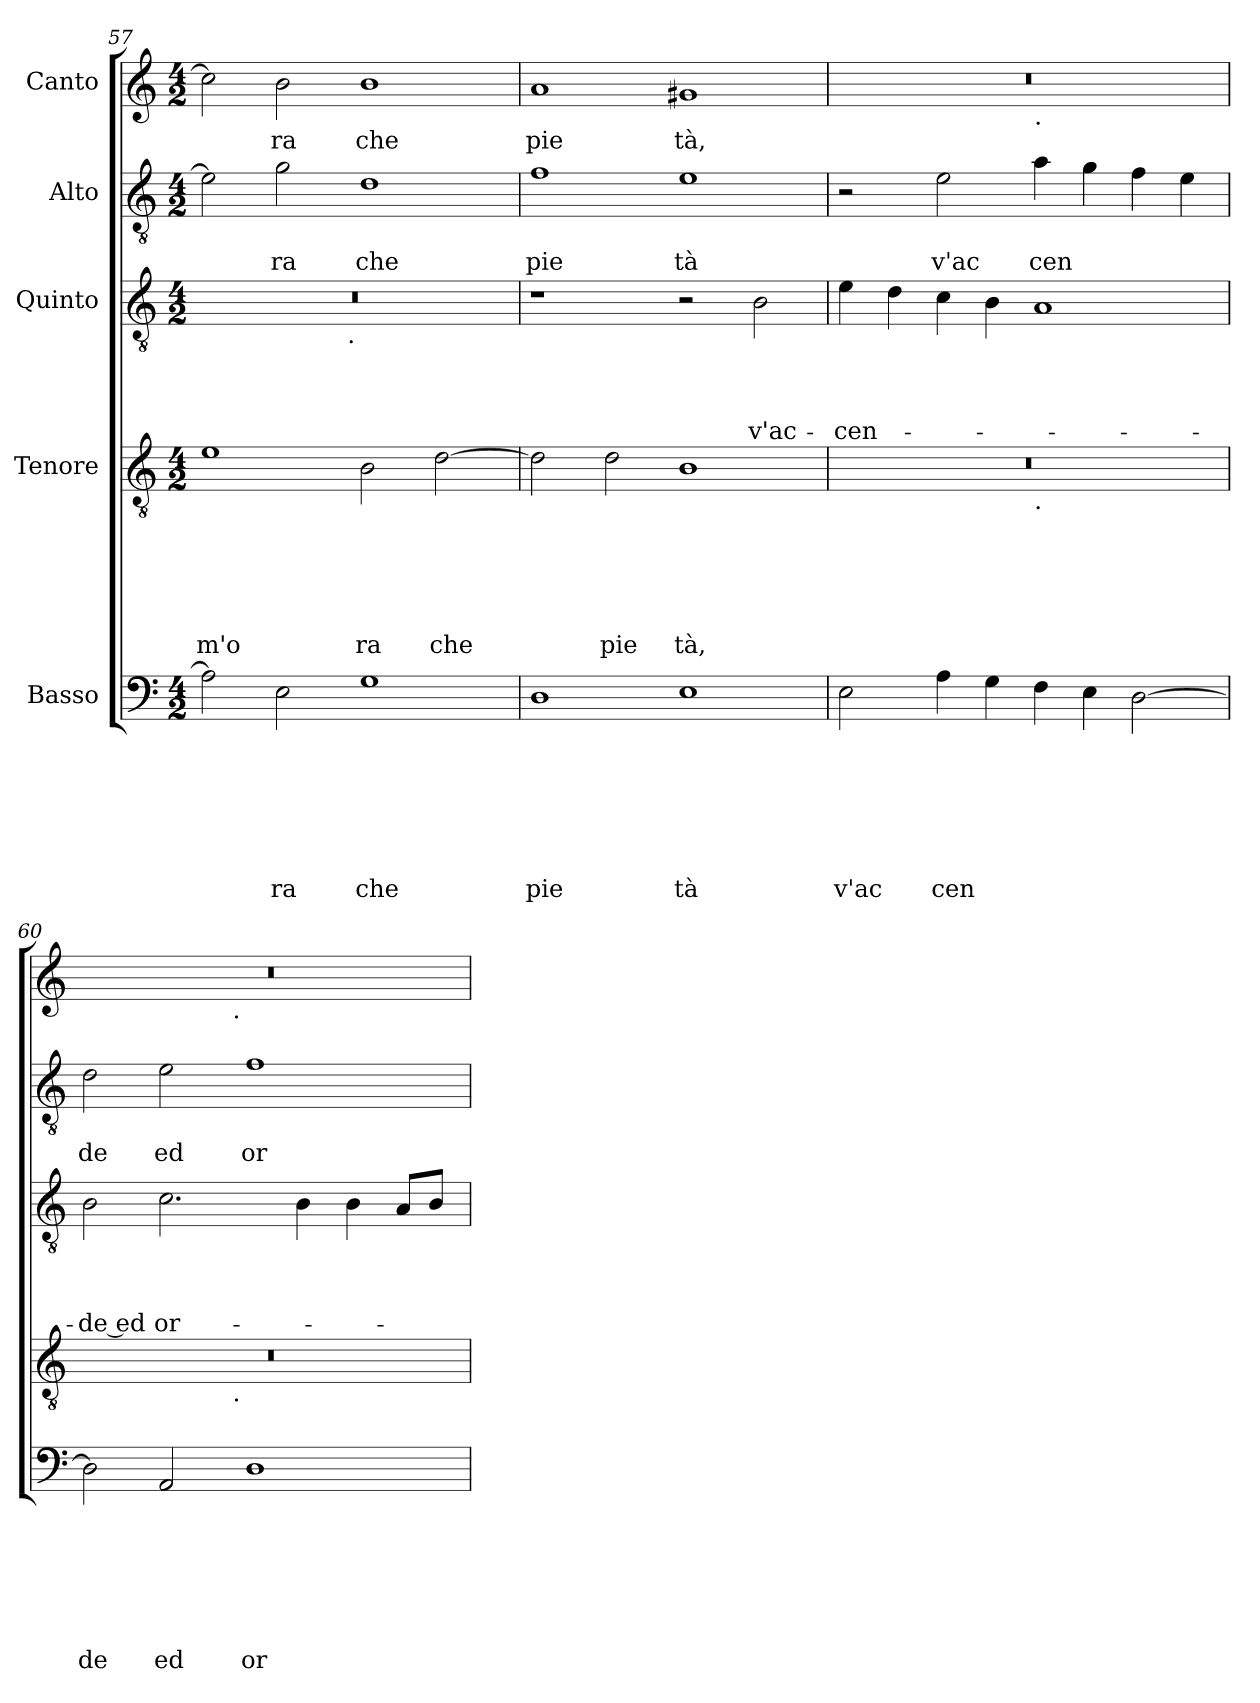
**kern	**text	**text	**text	**text	**text	**text	**text	**kern	**text	**text	**text	**text	**text	**text	**kern	**text	**text	**text	**text	**kern	**text	**text	**kern	**text
*part5	*part5	*part5	*part5	*part5	*part5	*part5	*part5	*part4	*part4	*part4	*part4	*part4	*part4	*part4	*part3	*part3	*part3	*part3	*part3	*part2	*part2	*part2	*part1	*part1
*staff5	*staff5	*staff5	*staff5	*staff5	*staff5	*staff5	*staff5	*staff4	*staff4	*staff4	*staff4	*staff4	*staff4	*staff4	*staff3	*staff3	*staff3	*staff3	*staff3	*staff2	*staff2	*staff2	*staff1	*staff1
*I"Basso	*	*	*	*	*	*	*	*I"Tenore	*	*	*	*	*	*	*I"Quinto	*	*	*	*	*I"Alto	*	*	*I"Canto	*
!!LO:LB:g=z
*clefF4	*	*	*	*	*	*	*	*clefGv2	*	*	*	*	*	*	*clefGv2	*	*	*	*	*clefGv2	*	*	*clefG2	*
*k[]	*	*	*	*	*	*	*	*k[]	*	*	*	*	*	*	*k[]	*	*	*	*	*k[]	*	*	*k[]	*
*C:	*	*	*	*	*	*	*	*C:	*	*	*	*	*	*	*C:	*	*	*	*	*C:	*	*	*C:	*
*M4/2	*	*	*	*	*	*	*	*M4/2	*	*	*	*	*	*	*M4/2	*	*	*	*	*M4/2	*	*	*M4/2	*
=57	=57	=57	=57	=57	=57	=57	=57	=57	=57	=57	=57	=57	=57	=57	=57	=57	=57	=57	=57	=57	=57	=57	=57	=57
!	!	!	!	!	!	!	!	!	!	!	!	!	!	!LO:LY:b	!	!	!	!	!	!	!	!	!	!
*	*	*	*	*	*	*	*	*	*	*	*	*	*	*	*^	*	*	*	*	*	*	*	*	*
2A\]	.	.	.	.	.	.	.	1e	.	.	.	.	.	m'o	0r	2ryy	.	.	.	.	2e\]	.	.	2cc\]	.
!	!	!	!	!	!	!	!LO:LY:b	!	!	!	!	!	!	!	!	!	!	!	!	!	!	!	!LO:LY:b	!	!LO:LY:b
2E\	.	.	.	.	.	.	ra	.	.	.	.	.	.	.	.	4...ryy	.	.	.	.	2g\	.	-ra	2b\	-ra
!	!	!	!	!	!	!	!	!	!	!	!	!	!	!	!	!LO:TX:b:t=.	!	!	!	!	!	!	!	!	!
.	.	.	.	.	.	.	.	.	.	.	.	.	.	.	.	1ryy	.	.	.	.	.	.	.	.	.
!	!	!	!	!	!	!	!LO:LY:b	!	!	!	!	!	!	!LO:LY:b	!	!	!	!	!	!	!	!	!LO:LY:b	!	!LO:LY:b
1G	.	.	.	.	.	.	che	2B\	.	.	.	.	.	ra	.	.	.	.	.	.	1d	.	che	1b	che
!	!	!	!	!	!	!	!	!	!	!	!	!	!	!LO:LY:b	!	!	!	!	!	!	!	!	!	!	!
.	.	.	.	.	.	.	.	[>2d\	.	.	.	.	.	che	.	.	.	.	.	.	.	.	.	.	.
.	.	.	.	.	.	.	.	.	.	.	.	.	.	.	.	32ryy	.	.	.	.	.	.	.	.	.
=58	=58	=58	=58	=58	=58	=58	=58	=58	=58	=58	=58	=58	=58	=58	=58	=58	=58	=58	=58	=58	=58	=58	=58	=58	=58
!	!	!	!	!	!	!	!LO:LY:b	!	!	!	!	!	!	!	!	!	!	!	!	!	!	!	!LO:LY:b	!	!LO:LY:b
*	*	*	*	*	*	*	*	*	*	*	*	*	*	*	*v	*v	*	*	*	*	*	*	*	*	*
1D	.	.	.	.	.	.	pie	2d\]	.	.	.	.	.	.	1r	.	.	.	.	1f	.	pie	1a	pie
!	!	!	!	!	!	!	!	!	!	!	!	!	!	!LO:LY:b	!	!	!	!	!	!	!	!	!	!
.	.	.	.	.	.	.	.	2d\	.	.	.	.	.	pie	.	.	.	.	.	.	.	.	.	.
!	!	!	!	!	!	!	!LO:LY:b	!	!	!	!	!	!	!LO:LY:b	!	!	!	!	!	!	!	!LO:LY:b	!	!LO:LY:b
1E	.	.	.	.	.	.	tà	1B	.	.	.	.	.	tà,	2r	.	.	.	.	1e	.	tà	1g#X	tà,
!	!	!	!	!	!	!	!	!	!	!	!	!	!	!	!	!	!	!	!LO:LY:b	!	!	!	!	!
.	.	.	.	.	.	.	.	.	.	.	.	.	.	.	2B\	.	.	.	v'ac-	.	.	.	.	.
=59	=59	=59	=59	=59	=59	=59	=59	=59	=59	=59	=59	=59	=59	=59	=59	=59	=59	=59	=59	=59	=59	=59	=59	=59
!	!	!	!	!	!	!	!LO:LY:b	!	!	!	!	!	!	!	!	!	!	!	!LO:LY:b	!	!	!	!	!
*	*	*	*	*	*	*	*	*^	*	*	*	*	*	*	*	*	*	*	*	*	*	*	*^	*
2E\	.	.	.	.	.	.	v'ac	0r	1ryy	.	.	.	.	.	.	4e\	.	.	.	-cen-	2r	.	.	0r	1ryy	.
.	.	.	.	.	.	.	.	.	.	.	.	.	.	.	.	4d\	.	.	.	.	.	.	.	.	.	.
!	!	!	!	!	!	!	!LO:LY:b	!	!	!	!	!	!	!	!	!	!	!	!	!	!	!	!LO:LY:b	!	!	!
4A\	.	.	.	.	.	.	cen	.	.	.	.	.	.	.	.	4c\	.	.	.	.	2e\	.	v'ac	.	.	.
4G\	.	.	.	.	.	.	.	.	.	.	.	.	.	.	.	4B\	.	.	.	.	.	.	.	.	.	.
!	!	!	!	!	!	!	!	!	!	!	!	!	!	!	!	!	!	!	!	!	!	!	!	!	!LO:TX:b:t=.	!
!	!	!	!	!	!	!	!	!	!LO:TX:b:t=.	!	!	!	!	!	!	!	!	!	!	!	!	!	!	!	!	!
!	!	!	!	!	!	!	!	!	!	!	!	!	!	!	!	!	!	!	!	!	!	!	!LO:LY:b	!	!	!
4F\	.	.	.	.	.	.	.	.	1ryy	.	.	.	.	.	.	1A	.	.	.	.	4a\	.	cen	.	1ryy	.
4E\	.	.	.	.	.	.	.	.	.	.	.	.	.	.	.	.	.	.	.	.	4g\	.	.	.	.	.
[>2D\	.	.	.	.	.	.	.	.	.	.	.	.	.	.	.	.	.	.	.	.	4f\	.	.	.	.	.
.	.	.	.	.	.	.	.	.	.	.	.	.	.	.	.	.	.	.	.	.	4e\	.	.	.	.	.
=60	=60	=60	=60	=60	=60	=60	=60	=60	=60	=60	=60	=60	=60	=60	=60	=60	=60	=60	=60	=60	=60	=60	=60	=60	=60	=60
!	!	!	!	!	!	!	!LO:LY:b	!	!	!	!	!	!	!	!	!	!	!	!	!LO:LY:b:rj	!	!	!LO:LY:b	!	!	!
2D\]	.	.	.	.	.	.	de	0r	2ryy	.	.	.	.	.	.	2B\	.	.	.	-de ed	2d\	.	de	0r	2ryy	.
!	!	!	!	!	!	!	!LO:LY:b	!	!	!	!	!	!	!	!	!	!	!	!	!LO:LY:b	!	!	!LO:LY:b	!	!	!
2AA/	.	.	.	.	.	.	ed	.	4...ryy	.	.	.	.	.	.	2.c\	.	.	.	or-	2e\	.	ed	.	4...ryy	.
!	!	!	!	!	!	!	!	!	!	!	!	!	!	!	!	!	!	!	!	!	!	!	!	!	!LO:TX:b:t=.	!
!	!	!	!	!	!	!	!	!	!LO:TX:b:t=.	!	!	!	!	!	!	!	!	!	!	!	!	!	!	!	!	!
.	.	.	.	.	.	.	.	.	1ryy	.	.	.	.	.	.	.	.	.	.	.	.	.	.	.	1ryy	.
!	!	!	!	!	!	!	!LO:LY:b	!	!	!	!	!	!	!	!	!	!	!	!	!	!	!	!LO:LY:b	!	!	!
1D	.	.	.	.	.	.	or	.	.	.	.	.	.	.	.	.	.	.	.	.	1f	.	or	.	.	.
.	.	.	.	.	.	.	.	.	.	.	.	.	.	.	.	4B\	.	.	.	.	.	.	.	.	.	.
.	.	.	.	.	.	.	.	.	.	.	.	.	.	.	.	4B\	.	.	.	.	.	.	.	.	.	.
.	.	.	.	.	.	.	.	.	.	.	.	.	.	.	.	8A/L	.	.	.	.	.	.	.	.	.	.
.	.	.	.	.	.	.	.	.	.	.	.	.	.	.	.	8B/J	.	.	.	.	.	.	.	.	.	.
.	.	.	.	.	.	.	.	.	32ryy	.	.	.	.	.	.	.	.	.	.	.	.	.	.	.	32ryy	.
*	*	*	*	*	*	*	*	*v	*v	*	*	*	*	*	*	*	*	*	*	*	*	*	*	*v	*v	*
=	=	=	=	=	=	=	=	=	=	=	=	=	=	=	=	=	=	=	=	=	=	=	=	=
*-	*-	*-	*-	*-	*-	*-	*-	*-	*-	*-	*-	*-	*-	*-	*-	*-	*-	*-	*-	*-	*-	*-	*-	*-
